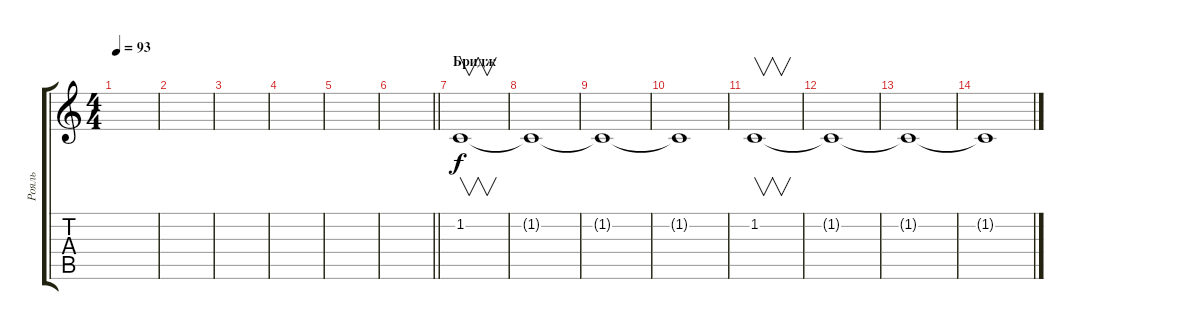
\track ("Рояль" "Рояль") {instrument acousticgrandpiano}
\staff {score tabs}
\tuning (E4 B3 G3 D3 A2 D2) {hide}
\ts (4 4)
\tempo 93
\clef g2
\ks c
|
|
|
|
|
\barLineRight lightlight
|
\section ("" "Бридж")
1.2.1{v volume 10 instrument drawbarorgan} |
1.2{t}.1 |
1.2{t}.1 |
1.2{t}.1 |
1.2.1{v} |
1.2{t}.1 |
1.2{t}.1 |
1.2{t}.1
